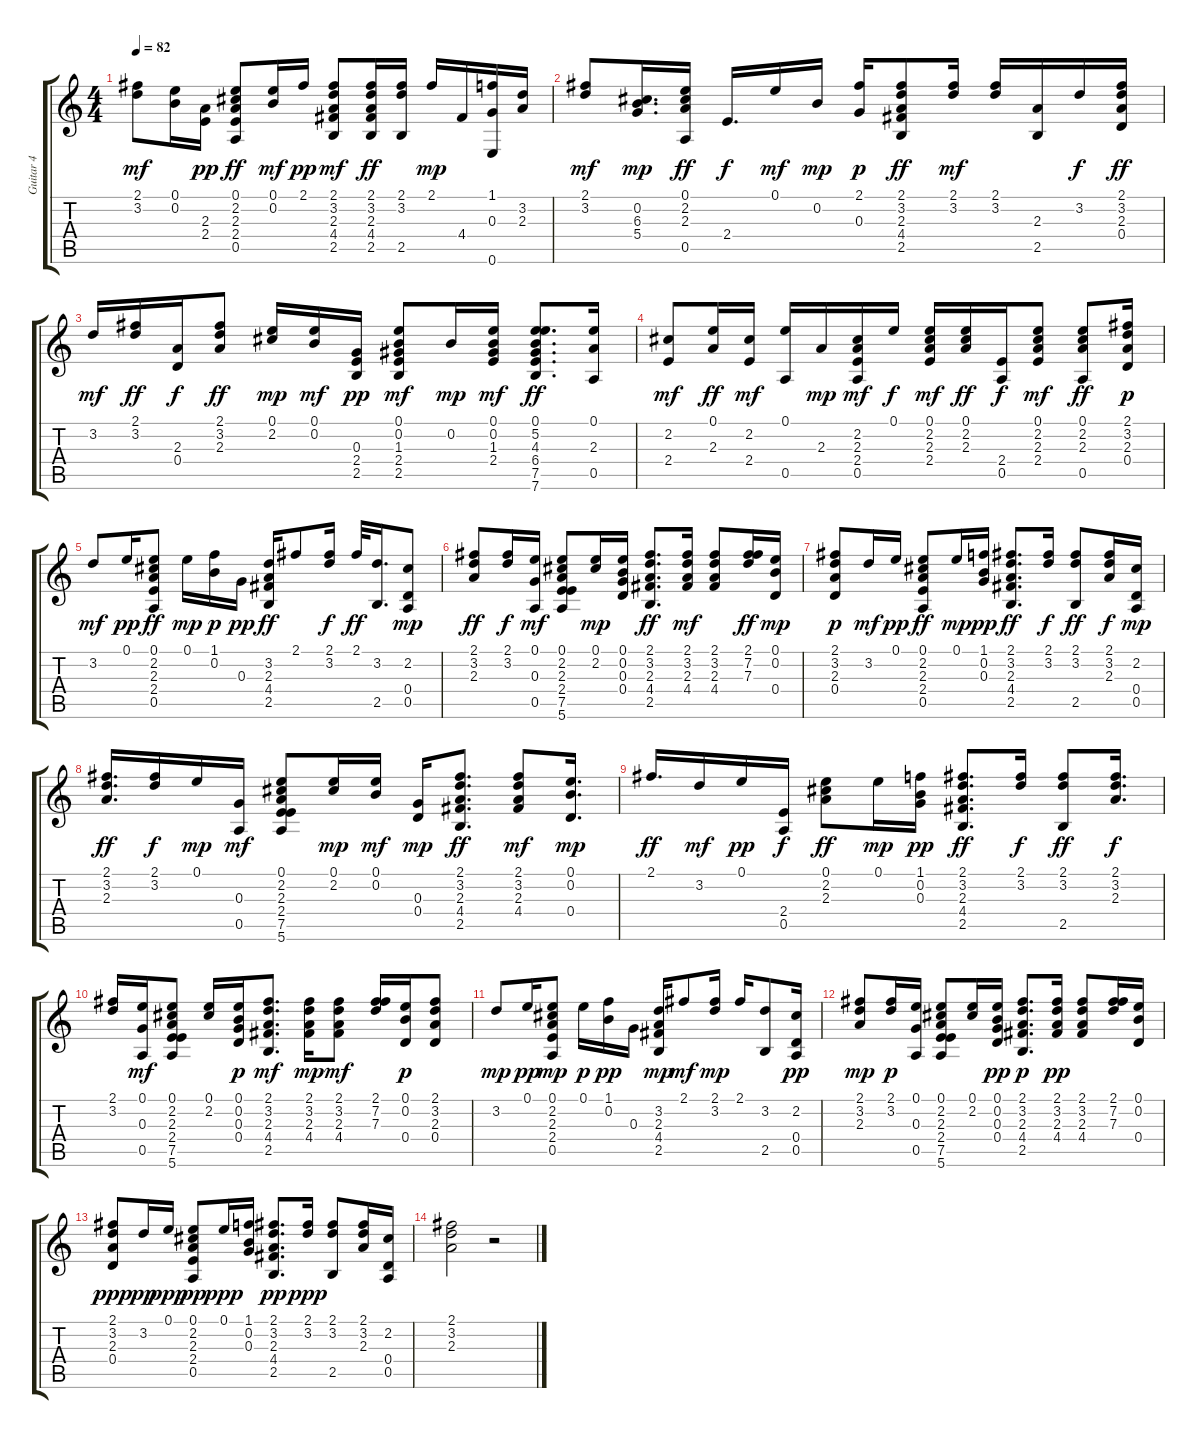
\track ("Guitar 4" "Guitar 4") {instrument acousticguitarsteel}
\staff {score tabs}
\tuning (E4 B3 G3 D3 A2 E2) {hide}
\ts (4 4)
\tempo 82
\clef g2
\ks c
(2.1 3.2).8{dy mf} (0.1 0.2).16 (2.3 2.4).16{dy pp} (0.1 2.2 2.3 2.4 0.5).8{dy ff} (0.1 0.2).16{dy mf} 2.1.16{dy pp} (2.1 3.2 2.3 4.4 2.5).8{dy mf} (2.1 3.2 2.3 4.4 2.5).16{dy ff} (2.1 3.2 2.5).16 2.1.16{dy mp} 4.4.16 (1.1 0.3 0.6).16 (3.2 2.3).16 |
(2.1 3.2).8{dy mf} (0.2 6.3 5.4).16{d dy mp} (0.1 2.2 2.3 0.5).16{dy ff} 2.4.16{d dy f} 0.1.16{dy mf} 0.2.16{dy mp} (2.1 0.3).16{dy p} (2.1 3.2 2.3 4.4 2.5).8{dy ff} (2.1 3.2).16{dy mf} (2.1 3.2).16 (2.3 2.5).16 3.2.16{dy f} (2.1 3.2 2.3 0.4).16{dy ff} |
3.2.16{dy mf} (2.1 3.2).16{dy ff} (2.3 0.4).16{dy f} (2.1 3.2 2.3).8{dy ff} (0.1 2.2).16{dy mp} (0.1 0.2).16{dy mf} (0.3 2.4 2.5).16{dy pp} (0.1 0.2 1.3 2.4 2.5).8{dy mf} 0.2.16{dy mp} (0.1 0.2 1.3 2.4).16{dy mf} (0.1 5.2 4.3 6.4 7.5 7.6).8{d dy ff} (0.1 2.3 0.5).16 |
(2.2 2.4).8{dy mf} (0.1 2.3).16{dy ff} (2.2 2.4).16{dy mf} (0.1 0.5).16 2.3.16{dy mp} (2.2 2.3 2.4 0.5).16{dy mf} 0.1.16{dy f} (0.1 2.2 2.3 2.4).16{dy mf} (0.1 2.2 2.3).16{dy ff} (2.4 0.5).16{dy f} (0.1 2.2 2.3 2.4).8{dy mf} (0.1 2.2 2.3 0.5).8{dy ff} (2.1 3.2 2.3 0.4).16{dy p} |
3.2.8{dy mf} 0.1.16{dy pp} (0.1 2.2 2.3 2.4 0.5).8{dy ff} 0.1.16{dy mp} (1.1 0.2).16{dy p} 0.3.16{dy pp} (3.2 2.3 4.4 2.5).16{dy ff} 2.1.8 (2.1 3.2).16{dy f} 2.1.32{dy ff} (3.2 2.5).16{d} (2.2 0.4 0.5).8{dy mp} |
(2.1 3.2 2.3).8{dy ff} (2.1 3.2).16{dy f} (0.1 0.3 0.5).16{dy mf} (0.1 2.2 2.3 2.4 7.5 5.6).8 (0.1 2.2).16{dy mp} (0.1 0.2 0.3 0.4).16 (2.1 3.2 2.3 4.4 2.5).8{d dy ff} (2.1 3.2 2.3 4.4).16{dy mf} (2.1 3.2 2.3 4.4).8 (2.1 7.2 7.3).16{dy ff} (0.1 0.2 0.4).16{dy mp} |
(2.1 3.2 2.3 0.4).8{dy p} 3.2.16{dy mf} 0.1.16{dy pp} (0.1 2.2 2.3 2.4 0.5).8{dy ff} 0.1.16{dy mp} (1.1 0.2 0.3).16{dy pp} (2.1 3.2 2.3 4.4 2.5).8{d dy ff} (2.1 3.2).16{dy f} (2.1 3.2 2.5).8{dy ff} (2.1 3.2 2.3).16{dy f} (2.2 0.4 0.5).16{dy mp} |
(2.1 3.2 2.3).16{d dy ff} (2.1 3.2).16{dy f} 0.1.16{dy mp} (0.3 0.5).16{dy mf} (0.1 2.2 2.3 2.4 7.5 5.6).8 (0.1 2.2).16{dy mp} (0.1 0.2).16{dy mf} (0.3 0.4).16{dy mp} (2.1 3.2 2.3 4.4 2.5).8{d dy ff} (2.1 3.2 2.3 4.4).8{dy mf} (0.1 0.2 0.4).16{d dy mp} |
2.1.16{d dy ff} 3.2.16{dy mf} 0.1.16{dy pp} (2.4 0.5).16{dy f} (0.1 2.2 2.3).8{dy ff} 0.1.16{dy mp} (1.1 0.2 0.3).16{dy pp} (2.1 3.2 2.3 4.4 2.5).8{d dy ff} (2.1 3.2).16{dy f} (2.1 3.2 2.5).8{dy ff} (2.1 3.2 2.3).16{d dy f} |
(2.1 3.2).16 (0.1 0.3 0.5).16{dy mf} (0.1 2.2 2.3 2.4 7.5 5.6).8 (0.1 2.2).16 (0.1 0.2 0.3 0.4).16{dy p} (2.1 3.2 2.3 4.4 2.5).8{d dy mf} (2.1 3.2 2.3 4.4).16{dy mp} (2.1 3.2 2.3 4.4).8{dy mf} (2.1 7.2 7.3).16 (0.1 0.2 0.4).16{dy p} (2.1 3.2 2.3 0.4).8 |
3.2.8{dy mp} 0.1.16{dy pp} (0.1 2.2 2.3 2.4 0.5).8{dy mp} 0.1.16{dy p} (1.1 0.2).16{dy pp} 0.3.16 (3.2 2.3 4.4 2.5).16{dy mp} 2.1.8{dy mf} (2.1 3.2).16{dy mp} 2.1.16 (3.2 2.5).8 (2.2 0.4 0.5).16{dy pp} |
(2.1 3.2 2.3).8{dy mp} (2.1 3.2).16{dy p} (0.1 0.3 0.5).16 (0.1 2.2 2.3 2.4 7.5 5.6).8 (0.1 2.2).16 (0.1 0.2 0.3 0.4).16{dy pp} (2.1 3.2 2.3 4.4 2.5).8{d dy p} (2.1 3.2 2.3 4.4).16{dy pp} (2.1 3.2 2.3 4.4).8 (2.1 7.2 7.3).16 (0.1 0.2 0.4).16 |
(2.1 3.2 2.3 0.4).8{dy ppp} 3.2.16{dy pp} 0.1.16{dy ppp} (0.1 2.2 2.3 2.4 0.5).8{dy pp} 0.1.16{dy ppp} (1.1 0.2 0.3).16 (2.1 3.2 2.3 4.4 2.5).8{d dy pp} (2.1 3.2).16{dy ppp} (2.1 3.2 2.5).8 (2.1 3.2 2.3).16 (2.2 0.4 0.5).16 |
(2.1 3.2 2.3).2 r.2
